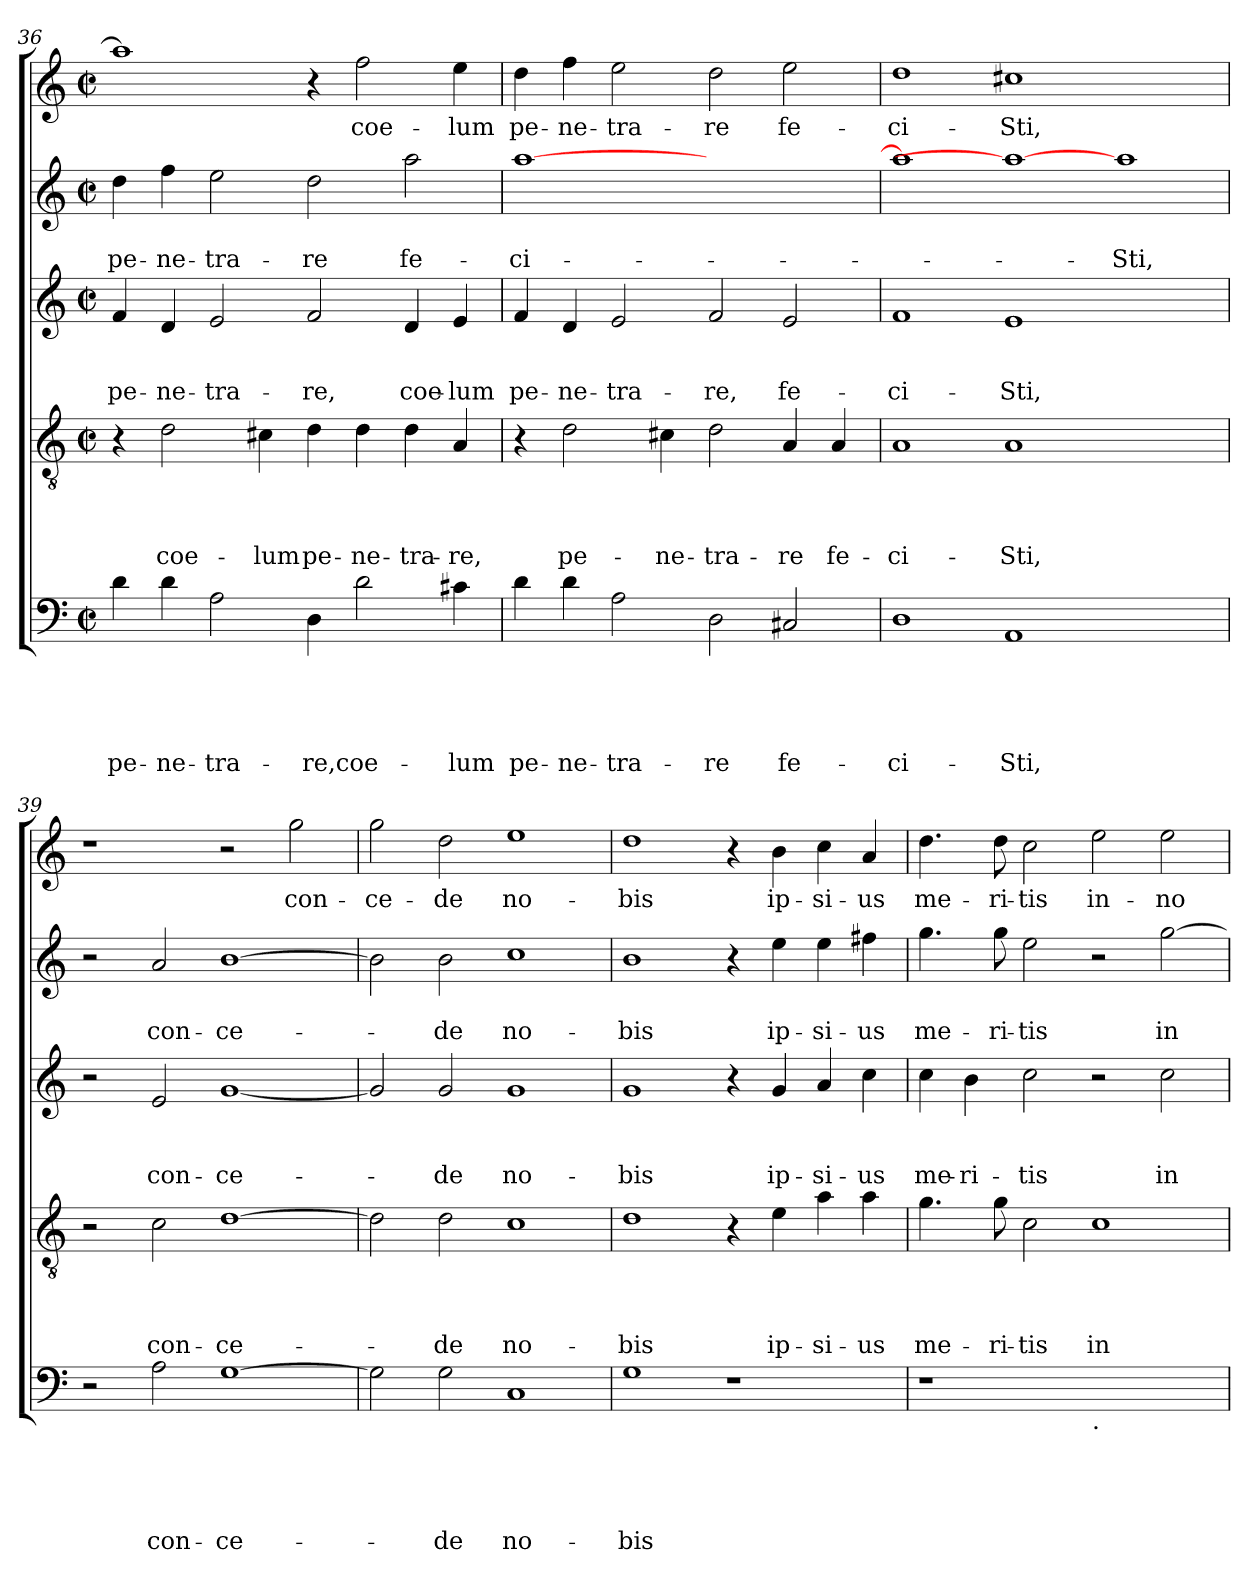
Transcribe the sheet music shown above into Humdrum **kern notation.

**kern	**text	**text	**text	**text	**text	**kern	**text	**text	**text	**text	**kern	**text	**text	**text	**kern	**text	**text	**kern	**text
*part5	*part5	*part5	*part5	*part5	*part5	*part4	*part4	*part4	*part4	*part4	*part3	*part3	*part3	*part3	*part2	*part2	*part2	*part1	*part1
*staff5	*staff5	*staff5	*staff5	*staff5	*staff5	*staff4	*staff4	*staff4	*staff4	*staff4	*staff3	*staff3	*staff3	*staff3	*staff2	*staff2	*staff2	*staff1	*staff1
*clefF4	*	*	*	*	*	*clefGv2	*	*	*	*	*clefG2	*	*	*	*clefG2	*	*	*clefG2	*
*k[]	*	*	*	*	*	*k[]	*	*	*	*	*k[]	*	*	*	*k[]	*	*	*k[]	*
*C:	*	*	*	*	*	*C:	*	*	*	*	*C:	*	*	*	*C:	*	*	*C:	*
*M2/2	*	*	*	*	*	*M2/2	*	*	*	*	*M2/2	*	*	*	*M2/2	*	*	*M2/2	*
*met(c|)	*	*	*	*	*	*met(c|)	*	*	*	*	*met(c|)	*	*	*	*met(c|)	*	*	*met(c|)	*
=36	=36	=36	=36	=36	=36	=36	=36	=36	=36	=36	=36	=36	=36	=36	=36	=36	=36	=36	=36
!	!	!	!	!	!LO:LY:b	!	!	!	!	!	!	!	!	!LO:LY:b	!	!	!LO:LY:b	!	!
4d\	.	.	.	.	pe-	4r	.	.	.	.	4f/	.	.	pe-	4dd\	.	pe-	1aa]	.
!	!	!	!	!	!LO:LY:b	!	!	!	!	!LO:LY:b	!	!	!	!LO:LY:b	!	!	!LO:LY:b	!	!
4d\	.	.	.	.	-ne-	2d\	.	.	.	coe-	4d/	.	.	-ne-	4ff\	.	-ne-	.	.
!	!	!	!	!	!LO:LY:b:rj	!	!	!	!	!	!	!	!	!LO:LY:b:rj	!	!	!LO:LY:b:rj	!	!
2A\	.	.	.	.	-tra-	.	.	.	.	.	2e/	.	.	-tra-	2ee\	.	-tra-	.	.
!	!	!	!	!	!	!	!	!	!	!LO:LY:b	!	!	!	!	!	!	!	!	!
.	.	.	.	.	.	4c#X\	.	.	.	-lum	.	.	.	.	.	.	.	.	.
!	!	!	!	!	!LO:LY:b	!	!	!	!	!LO:LY:b	!	!	!	!LO:LY:b	!	!	!LO:LY:b	!	!
4D\	.	.	.	.	-re,coe-	4d\	.	.	.	pe-	2f/	.	.	-re,	2dd\	.	-re	4r	.
!	!	!	!	!	!	!	!	!	!	!LO:LY:b	!	!	!	!	!	!	!	!	!LO:LY:b
2d\	.	.	.	.	.	4d\	.	.	.	-ne-	.	.	.	.	.	.	.	2ff\	coe-
!	!	!	!	!	!	!	!	!	!	!LO:LY:b:rj	!	!	!	!LO:LY:b	!	!	!LO:LY:b	!	!
.	.	.	.	.	.	4d\	.	.	.	-tra-	4d/	.	.	coe-	2aa\	.	fe-	.	.
!	!	!	!	!	!LO:LY:b	!	!	!	!	!LO:LY:b	!	!	!	!LO:LY:b:rj	!	!	!	!	!LO:LY:b
4c#X\	.	.	.	.	-lum	4A/	.	.	.	-re,	4e/	.	.	-lum	.	.	.	4ee\	-lum
=37	=37	=37	=37	=37	=37	=37	=37	=37	=37	=37	=37	=37	=37	=37	=37	=37	=37	=37	=37
!	!	!	!	!	!LO:LY:b	!	!	!	!	!	!	!	!	!LO:LY:b	!	!	!LO:LY:b	!	!LO:LY:b
4d\	.	.	.	.	pe-	4r	.	.	.	.	4f/	.	.	pe-	[>1aa	.	-ci-	4dd\	pe-
!	!	!	!	!	!LO:LY:b	!	!	!	!	!LO:LY:b	!	!	!	!LO:LY:b	!	!	!	!	!LO:LY:b
4d\	.	.	.	.	-ne-	2d\	.	.	.	pe-	4d/	.	.	-ne-	.	.	.	4ff\	-ne-
!	!	!	!	!	!LO:LY:b:rj	!	!	!	!	!	!	!	!	!LO:LY:b:rj	!	!	!	!	!LO:LY:b:rj
2A\	.	.	.	.	-tra-	.	.	.	.	.	2e/	.	.	-tra-	.	.	.	2ee\	-tra-
!	!	!	!	!	!	!	!	!	!	!LO:LY:b	!	!	!	!	!	!	!	!	!
.	.	.	.	.	.	4c#X\	.	.	.	-ne-	.	.	.	.	.	.	.	.	.
!	!	!	!	!	!LO:LY:b	!	!	!	!	!LO:LY:b:rj	!	!	!	!LO:LY:b	!	!	!	!	!LO:LY:b
2D\	.	.	.	.	-re	2d\	.	.	.	-tra-	2f/	.	.	-re,	1ryy	.	.	2dd\	-re
!	!	!	!	!	!LO:LY:b	!	!	!	!	!LO:LY:b	!	!	!	!LO:LY:b	!	!	!	!	!LO:LY:b
2C#X/	.	.	.	.	fe-	4A/	.	.	.	-re	2e/	.	.	fe-	.	.	.	2ee\	fe-
!	!	!	!	!	!	!	!	!	!	!LO:LY:b	!	!	!	!	!	!	!	!	!
.	.	.	.	.	.	4A/	.	.	.	fe-	.	.	.	.	.	.	.	.	.
=38	=38	=38	=38	=38	=38	=38	=38	=38	=38	=38	=38	=38	=38	=38	=38	=38	=38	=38	=38
!	!	!	!	!	!LO:LY:b	!	!	!	!	!LO:LY:b	!	!	!	!LO:LY:b	!	!	!	!	!LO:LY:b
1D	.	.	.	.	-ci-	1A	.	.	.	-ci-	1f	.	.	-ci-	1aa]	.	.	1dd	-ci-
!	!	!	!	!	!LO:LY:b	!	!	!	!	!LO:LY:b	!	!	!	!LO:LY:b	!	!	!	!	!LO:LY:b
1AA	.	.	.	.	-Sti,	1A	.	.	.	-Sti,	1e	.	.	-Sti,	1aa_	.	.	1cc#X	-Sti,
!	!	!	!	!	!	!	!	!	!	!	!	!	!	!	!	!	!LO:LY:b	!	!
1ryy	.	.	.	.	.	1ryy	.	.	.	.	1ryy	.	.	.	1aa	.	-Sti,	1ryy	.
=39	=39	=39	=39	=39	=39	=39	=39	=39	=39	=39	=39	=39	=39	=39	=39	=39	=39	=39	=39
2r	.	.	.	.	.	2r	.	.	.	.	2r	.	.	.	2r	.	.	1r	.
!	!	!	!	!	!LO:LY:b	!	!	!	!	!LO:LY:b	!	!	!	!LO:LY:b	!	!	!LO:LY:b	!	!
2A\	.	.	.	.	con-	2c\	.	.	.	con-	2e/	.	.	con-	2a/	.	con-	.	.
!	!	!	!	!	!LO:LY:b:rj	!	!	!	!	!LO:LY:b:rj	!	!	!	!LO:LY:b	!	!	!LO:LY:b	!	!
[<1G	.	.	.	.	-ce-	[<1d	.	.	.	-ce-	[<1g	.	.	-ce-	[<1b	.	-ce-	2r	.
!	!	!	!	!	!	!	!	!	!	!	!	!	!	!	!	!	!	!	!LO:LY:b
.	.	.	.	.	.	.	.	.	.	.	.	.	.	.	.	.	.	2gg\	con-
!!LO:LB:g=z
=40	=40	=40	=40	=40	=40	=40	=40	=40	=40	=40	=40	=40	=40	=40	=40	=40	=40	=40	=40
!	!	!	!	!	!	!	!	!	!	!	!	!	!	!	!	!	!	!	!LO:LY:b
2G\]	.	.	.	.	.	2d\]	.	.	.	.	2g/]	.	.	.	2b\]	.	.	2gg\	-ce-
!	!	!	!	!	!LO:LY:b	!	!	!	!	!LO:LY:b	!	!	!	!LO:LY:b	!	!	!LO:LY:b	!	!LO:LY:b
2G\	.	.	.	.	-de	2d\	.	.	.	-de	2g/	.	.	-de	2b\	.	-de	2dd\	-de
!	!	!	!	!	!LO:LY:b	!	!	!	!	!LO:LY:b	!	!	!	!LO:LY:b	!	!	!LO:LY:b	!	!LO:LY:b
1C	.	.	.	.	no-	1c	.	.	.	no-	1g	.	.	no-	1cc	.	no-	1ee	no-
=41	=41	=41	=41	=41	=41	=41	=41	=41	=41	=41	=41	=41	=41	=41	=41	=41	=41	=41	=41
!	!	!	!	!	!LO:LY:b	!	!	!	!	!LO:LY:b	!	!	!	!LO:LY:b	!	!	!LO:LY:b	!	!LO:LY:b
1G	.	.	.	.	-bis	1d	.	.	.	-bis	1g	.	.	-bis	1b	.	-bis	1dd	-bis
1r	.	.	.	.	.	4r	.	.	.	.	4r	.	.	.	4r	.	.	4r	.
!	!	!	!	!	!	!	!	!	!	!LO:LY:b	!	!	!	!LO:LY:b	!	!	!LO:LY:b	!	!LO:LY:b
.	.	.	.	.	.	4e\	.	.	.	ip-	4g/	.	.	ip-	4ee\	.	ip-	4b\	ip-
!	!	!	!	!	!	!	!	!	!	!LO:LY:b	!	!	!	!LO:LY:b	!	!	!LO:LY:b	!	!LO:LY:b
.	.	.	.	.	.	4a\	.	.	.	-si-	4a/	.	.	-si-	4ee\	.	-si-	4cc\	-si-
!	!	!	!	!	!	!	!	!	!	!LO:LY:b:rj	!	!	!	!LO:LY:b:rj	!	!	!LO:LY:b:rj	!	!LO:LY:b:rj
.	.	.	.	.	.	4a\	.	.	.	-us	4cc\	.	.	-us	4ff#X\	.	-us	4a/	-us
=42	=42	=42	=42	=42	=42	=42	=42	=42	=42	=42	=42	=42	=42	=42	=42	=42	=42	=42	=42
!	!	!	!	!	!	!	!	!	!	!LO:LY:b	!	!	!	!LO:LY:b	!	!	!LO:LY:b	!	!LO:LY:b
1r	.	.	.	.	.	4.g\	.	.	.	me-	4cc\	.	.	me-	4.gg\	.	me-	4.dd\	me-
!	!	!	!	!	!	!	!	!	!	!	!	!	!	!LO:LY:b:rj	!	!	!	!	!
.	.	.	.	.	.	.	.	.	.	.	4b\	.	.	-ri-	.	.	.	.	.
!	!	!	!	!	!	!	!	!	!	!LO:LY:b	!	!	!	!	!	!	!LO:LY:b	!	!LO:LY:b
.	.	.	.	.	.	8g\	.	.	.	-ri-	.	.	.	.	8gg\	.	-ri-	8dd\	-ri-
!	!	!	!	!	!	!	!	!	!	!LO:LY:b:rj	!	!	!	!LO:LY:b	!	!	!LO:LY:b:rj	!	!LO:LY:b:rj
.	.	.	.	.	.	2c\	.	.	.	-tis	2cc\	.	.	-tis	2ee\	.	-tis	2cc\	-tis
!LO:TX:b:t=.	!	!	!	!	!	!	!	!	!	!	!	!	!	!	!	!	!	!	!
!	!	!	!	!	!	!	!	!	!	!LO:LY:b	!	!	!	!	!	!	!	!	!LO:LY:b
1ryy	.	.	.	.	.	1c	.	.	.	in-	2r	.	.	.	2r	.	.	2ee\	in-
!	!	!	!	!	!	!	!	!	!	!	!	!	!	!LO:LY:b	!	!	!LO:LY:b	!	!LO:LY:b
.	.	.	.	.	.	.	.	.	.	.	2cc\	.	.	in-	[>2gg\	.	in-	2ee\	-no-
=	=	=	=	=	=	=	=	=	=	=	=	=	=	=	=	=	=	=	=
*-	*-	*-	*-	*-	*-	*-	*-	*-	*-	*-	*-	*-	*-	*-	*-	*-	*-	*-	*-
